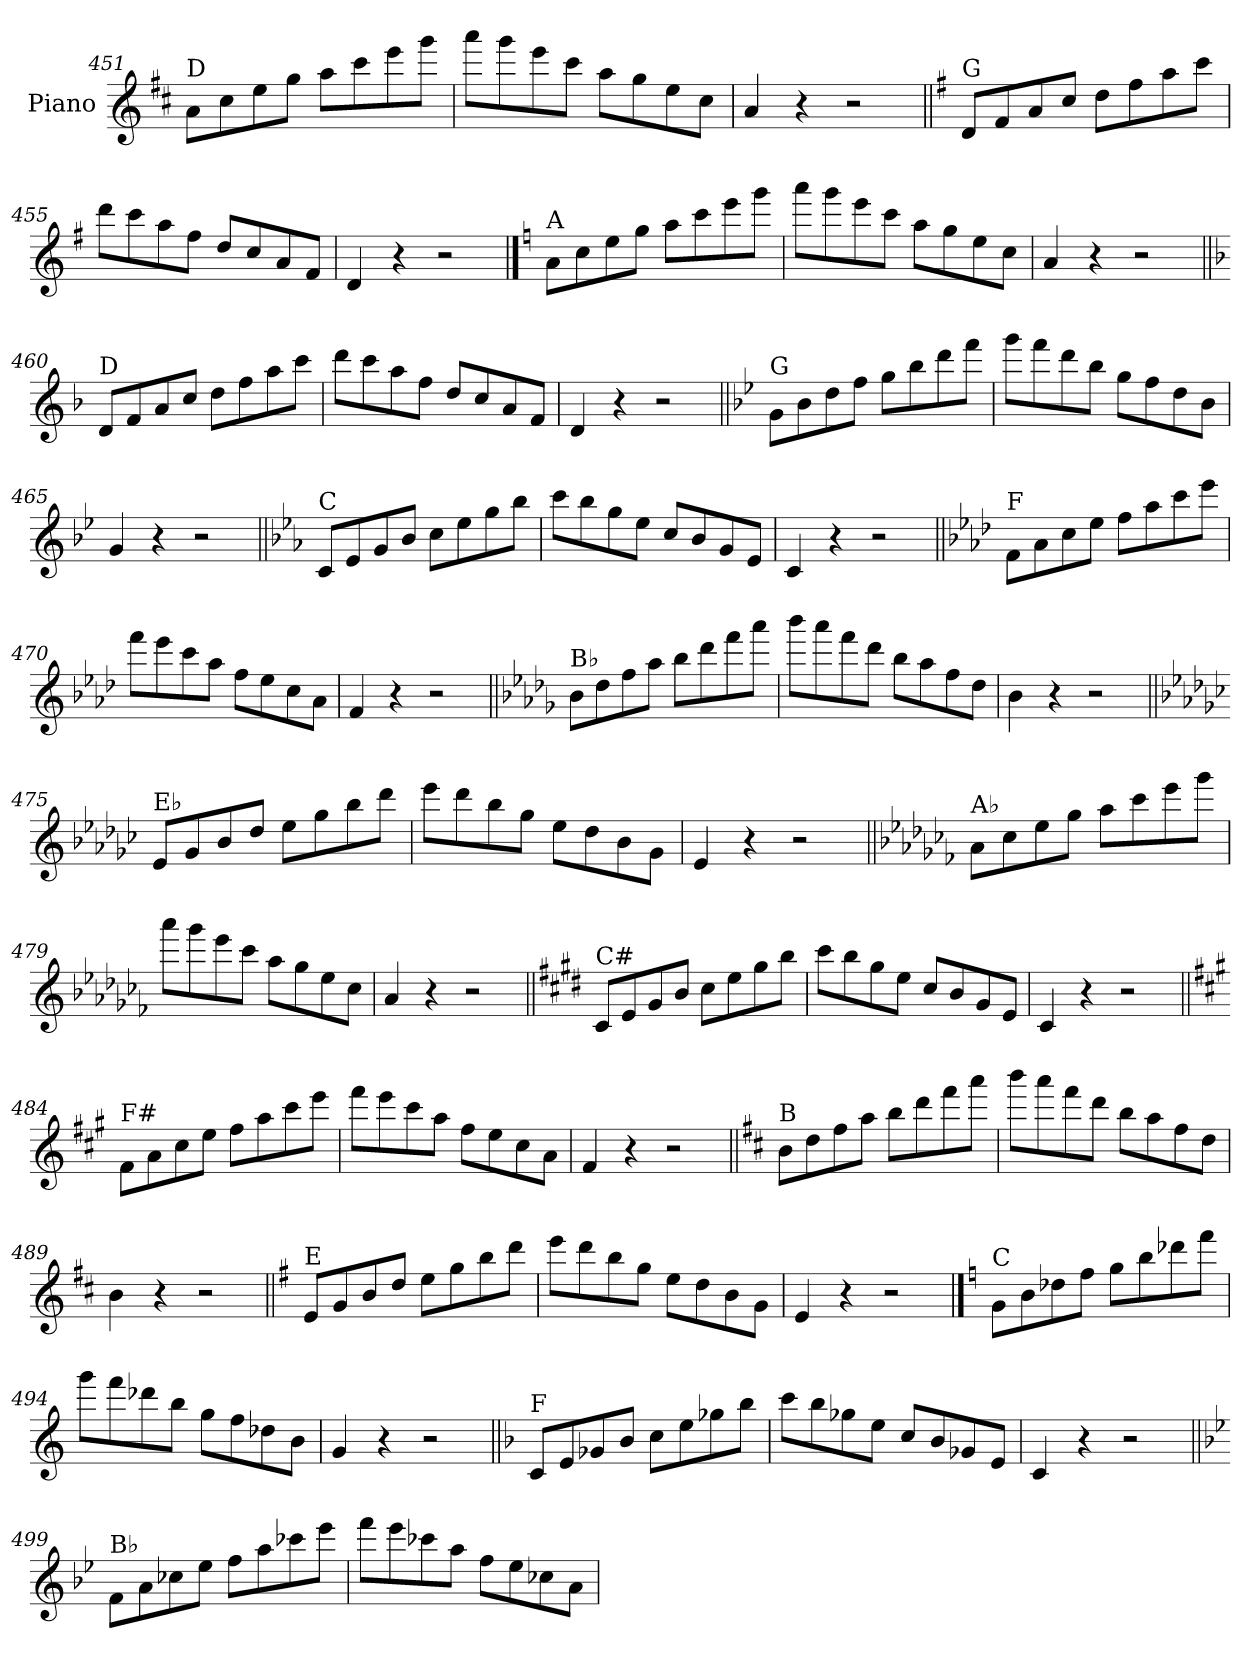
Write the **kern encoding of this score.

**kern
*part1
*staff1
*I"Piano
*I'Pno.
!!LO:LB:g=z
*clefG2
*k[f#c#]
=451
!LO:TX:a:t=D
8a\L
8cc#\
8ee\
8gg\J
8aa\L
8ccc#\
8eee\
8ggg\J
=452
8aaa\L
8ggg\
8eee\
8ccc#\J
8aa\L
8gg\
8ee\
8cc#\J
=453
4a/
4r
2r
=454||
*k[f#]
!LO:TX:a:t=G
8d/L
8f#/
8a/
8cc/J
8dd\L
8ff#\
8aa\
8ccc\J
=455
8ddd\L
8ccc\
8aa\
8ff#\J
8dd/L
8cc/
8a/
8f#/J
=456
4d/
4r
2r
!!LO:PB:g=z
==457
*k[]
!LO:TX:a:t=A
8a\L
8cc\
8ee\
8gg\J
8aa\L
8ccc\
8eee\
8ggg\J
=458
8aaa\L
8ggg\
8eee\
8ccc\J
8aa\L
8gg\
8ee\
8cc\J
=459
4a/
4r
2r
=460||
*k[b-]
!LO:TX:a:t=D
8d/L
8f/
8a/
8cc/J
8dd\L
8ff\
8aa\
8ccc\J
=461
8ddd\L
8ccc\
8aa\
8ff\J
8dd/L
8cc/
8a/
8f/J
=462
4d/
4r
2r
!!LO:LB:g=z
=463||
*k[b-e-]
!LO:TX:a:t=G
8g\L
8b-\
8dd\
8ff\J
8gg\L
8bb-\
8ddd\
8fff\J
=464
8ggg\L
8fff\
8ddd\
8bb-\J
8gg\L
8ff\
8dd\
8b-\J
=465
4g/
4r
2r
=466||
*k[b-e-a-]
!LO:TX:a:t=C
8c/L
8e-/
8g/
8b-/J
8cc\L
8ee-\
8gg\
8bb-\J
=467
8ccc\L
8bb-\
8gg\
8ee-\J
8cc/L
8b-/
8g/
8e-/J
=468
4c/
4r
2r
!!LO:LB:g=z
=469||
*k[b-e-a-d-]
!LO:TX:a:t=F
8f\L
8a-\
8cc\
8ee-\J
8ff\L
8aa-\
8ccc\
8eee-\J
=470
8fff\L
8eee-\
8ccc\
8aa-\J
8ff\L
8ee-\
8cc\
8a-\J
=471
4f/
4r
2r
=472||
*k[b-e-a-d-g-]
!LO:TX:a:t=B♭
8b-\L
8dd-\
8ff\
8aa-\J
8bb-\L
8ddd-\
8fff\
8aaa-\J
=473
8bbb-\L
8aaa-\
8fff\
8ddd-\J
8bb-\L
8aa-\
8ff\
8dd-\J
=474
4b-\
4r
2r
!!LO:LB:g=z
=475||
*k[b-e-a-d-g-c-]
!LO:TX:a:t=E♭
8e-/L
8g-/
8b-/
8dd-/J
8ee-\L
8gg-\
8bb-\
8ddd-\J
=476
8eee-\L
8ddd-\
8bb-\
8gg-\J
8ee-\L
8dd-\
8b-\
8g-\J
=477
4e-/
4r
2r
=478||
*k[b-e-a-d-g-c-f-]
!LO:TX:a:t=A♭
8a-\L
8cc-\
8ee-\
8gg-\J
8aa-\L
8ccc-\
8eee-\
8ggg-\J
=479
8aaa-\L
8ggg-\
8eee-\
8ccc-\J
8aa-\L
8gg-\
8ee-\
8cc-\J
=480
4a-/
4r
2r
!!LO:LB:g=z
=481||
*k[f#c#g#d#]
!LO:TX:a:t=C#
8c#/L
8e/
8g#/
8b/J
8cc#\L
8ee\
8gg#\
8bb\J
=482
8ccc#\L
8bb\
8gg#\
8ee\J
8cc#/L
8b/
8g#/
8e/J
=483
4c#/
4r
2r
=484||
*k[f#c#g#]
!LO:TX:a:t=F#
8f#\L
8a\
8cc#\
8ee\J
8ff#\L
8aa\
8ccc#\
8eee\J
=485
8fff#\L
8eee\
8ccc#\
8aa\J
8ff#\L
8ee\
8cc#\
8a\J
=486
4f#/
4r
2r
!!LO:LB:g=z
=487||
*k[f#c#]
!LO:TX:a:t=B
8b\L
8dd\
8ff#\
8aa\J
8bb\L
8ddd\
8fff#\
8aaa\J
=488
8bbb\L
8aaa\
8fff#\
8ddd\J
8bb\L
8aa\
8ff#\
8dd\J
=489
4b\
4r
2r
=490||
*k[f#]
!LO:TX:a:t=E
8e/L
8g/
8b/
8dd/J
8ee\L
8gg\
8bb\
8ddd\J
=491
8eee\L
8ddd\
8bb\
8gg\J
8ee\L
8dd\
8b\
8g\J
=492
4e/
4r
2r
!!LO:PB:g=z
==493
*k[]
!LO:TX:a:t=C
8g\L
8b\
8dd-X\
8ff\J
8gg\L
8bb\
8ddd-X\
8fff\J
=494
8ggg\L
8fff\
8ddd-X\
8bb\J
8gg\L
8ff\
8dd-X\
8b\J
=495
4g/
4r
2r
=496||
*k[b-]
!LO:TX:a:t=F
8c/L
8e/
8g-X/
8b-/J
8cc\L
8ee\
8gg-X\
8bb-\J
=497
8ccc\L
8bb-\
8gg-X\
8ee\J
8cc/L
8b-/
8g-X/
8e/J
=498
4c/
4r
2r
!!LO:LB:g=z
=499||
*k[b-e-]
!LO:TX:a:t=B♭
8f\L
8a\
8cc-X\
8ee-\J
8ff\L
8aa\
8ccc-X\
8eee-\J
=500
8fff\L
8eee-\
8ccc-X\
8aa\J
8ff\L
8ee-\
8cc-X\
8a\J
=
*-
